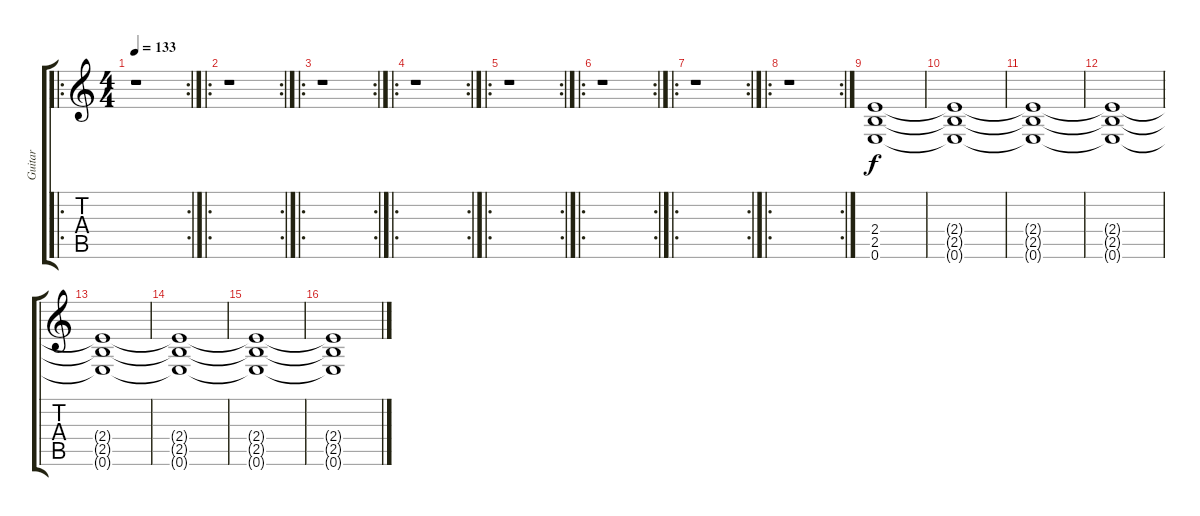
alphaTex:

\track ("Guitar" "Guitar") {instrument distortionguitar}
\staff {score tabs}
\tuning (E4 B3 G3 D3 A2 E2) {hide}
\ro
\rc 2
\ts (4 4)
\tempo 133
\clef g2
\ks c
r.1{dy f instrument distortionguitar} |
\ro
\rc 2
r.1 |
\ro
\rc 2
r.1 |
\ro
\rc 2
r.1 |
\ro
\rc 2
r.1 |
\ro
\rc 2
r.1 |
\ro
\rc 2
r.1 |
\ro
\rc 2
r.1 |
(2.4 2.5 0.6).1 |
(2.4{t} 2.5{t} 0.6{t}).1 |
(2.4{t} 2.5{t} 0.6{t}).1 |
(2.4{t} 2.5{t} 0.6{t}).1 |
(2.4{t} 2.5{t} 0.6{t}).1 |
(2.4{t} 2.5{t} 0.6{t}).1 |
(2.4{t} 2.5{t} 0.6{t}).1 |
(2.4{t} 2.5{t} 0.6{t}).1
